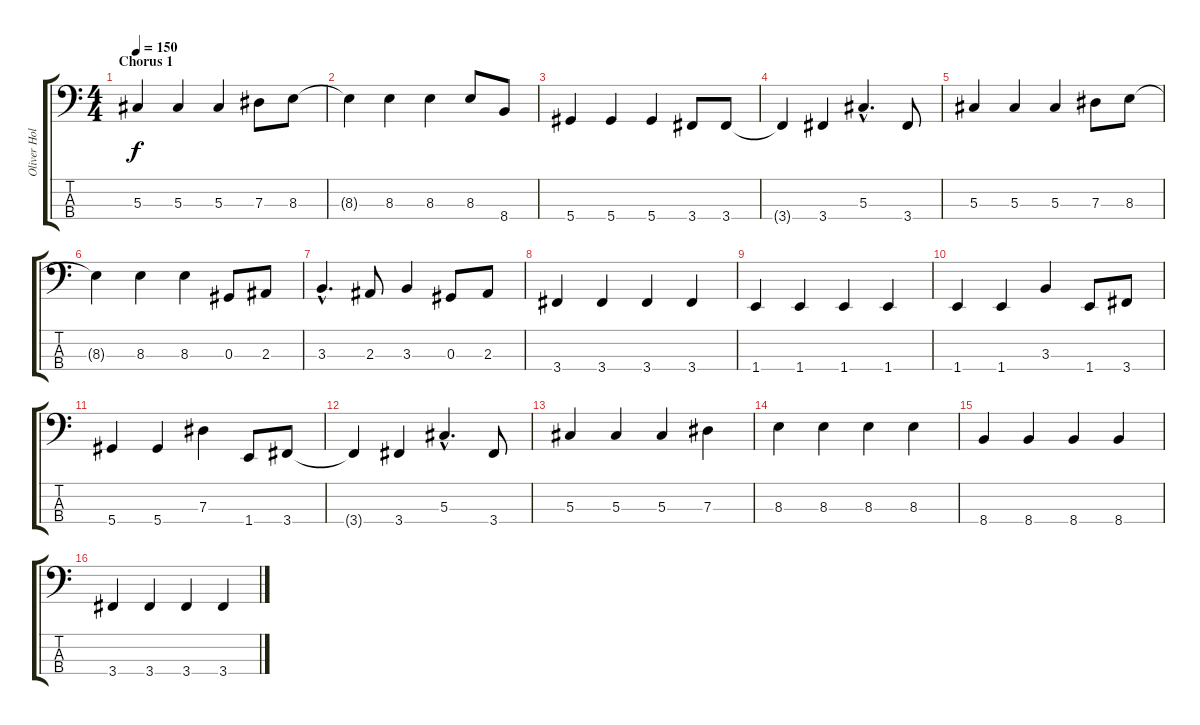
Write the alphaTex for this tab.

\track ("Oliver Holzwarth" "Oliver Hol") {instrument electricbassfinger}
\staff {score tabs}
\tuning (Gb2 Db2 Ab1 Eb1) {hide}
\ts (4 4)
\section ("" "Chorus 1")
\tempo 150
\clef f4
\ks c
5.3.4{dy f} 5.3.4 5.3.4 7.3.8 8.3.8 |
8.3{t}.4 8.3.4 8.3.4 8.3.8 8.4.8 |
5.4.4 5.4.4 5.4.4 3.4.8 3.4.8 |
3.4{t}.4 3.4.4 5.3{hac}.4{d} 3.4.8 |
5.3.4 5.3.4 5.3.4 7.3.8 8.3.8 |
8.3{t}.4 8.3.4 8.3.4 0.3.8 2.3.8 |
3.3{hac}.4{d} 2.3.8 3.3.4 0.3.8 2.3.8 |
3.4.4 3.4.4 3.4.4 3.4.4 |
1.4.4 1.4.4 1.4.4 1.4.4 |
1.4.4 1.4.4 3.3.4 1.4.8 3.4.8 |
5.4.4 5.4.4 7.3.4 1.4.8 3.4.8 |
3.4{t}.4 3.4.4 5.3{hac}.4{d} 3.4.8 |
5.3.4 5.3.4 5.3.4 7.3.4 |
8.3.4 8.3.4 8.3.4 8.3.4 |
8.4.4 8.4.4 8.4.4 8.4.4 |
3.4.4 3.4.4 3.4.4 3.4.4
